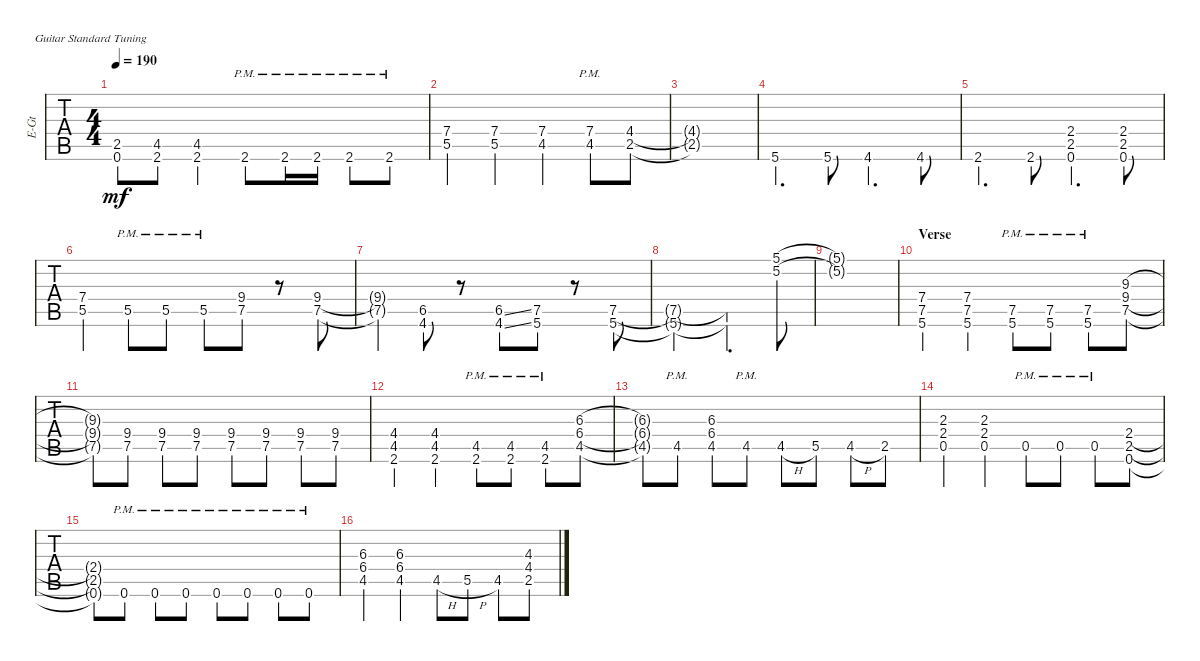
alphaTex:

\defaultSystemsLayout 4
\bracketExtendMode groupsimilarinstruments
\otherSystemsTrackNameOrientation horizontal
\track ("Matthew" "E-Gt") {instrument distortionguitar}
\staff {tabs}
\tuning (E4 B3 G3 D3 A2 E2)
\ts (4 4)
\tempo 190
\clef g2
\ks c
(0.6{t} 2.5{t}).8{dy mf} (2.6{acc #} 4.5{acc #}).8 (2.6{acc #} 4.5{acc #}).4 2.6{pm acc #}.8 2.6{pm acc #}.16 2.6{pm acc #}.16 2.6{pm acc #}.8 2.6{pm acc #}.8 |
(5.5 7.4).4 (5.5 7.4).4 (4.5{acc #} 7.4).4 (4.5{pm acc #} 7.4{pm}).8 (2.5 4.4{acc #}).8 |
(2.5{t} 4.4{t acc #}).1 |
5.6.4{d} 5.6.8 4.6{acc #}.4{d} 4.6{acc #}.8 |
2.6{acc #}.4{d} 2.6{acc #}.8 (0.6 2.4 2.5).4{d} (0.6 2.5 2.4).8 |
(5.5 7.4).4 5.5{pm}.8 5.5{pm}.8 5.5{pm}.8 (7.5 9.4).8 r.8 (7.5 9.4).8 |
(7.5{t} 9.4{t}).4 (4.6{acc #} 6.5{acc #}).8 r.8 (4.6{ss acc #} 6.5{ss acc #}).8 (5.6 7.5).8 r.8 (5.6 7.5).8 |
(5.6{t} 7.5{t}).2 (5.6{t} 7.5{t}).4{d} (5.2 5.1).8 |
(5.2{t} 5.1{t}).1 |
\section ("" "Verse")
(5.6 7.5 7.4).4 (5.6 7.5 7.4).4 (5.6{pm} 7.5{pm}).8 (5.6{pm} 7.5{pm}).8 (5.6{pm} 7.5{pm}).8 (7.5 9.4 9.3).8 |
(7.5{t} 9.4{t} 9.3{t}).8 (7.5 9.4).8 (7.5 9.4).8 (7.5 9.4).8 (7.5 9.4).8 (7.5 9.4).8 (7.5 9.4).8 (7.5 9.4).8 |
(2.6{acc #} 4.5{acc #} 4.4{acc #}).4 (2.6{acc #} 4.5{acc #} 4.4{acc #}).4 (4.5{pm acc #} 2.6{pm acc #}).8 (2.6{pm acc #} 4.5{pm acc #}).8 (4.5{pm acc #} 2.6{pm acc #}).8 (4.5{acc #} 6.4{acc #} 6.3{acc #}).8 |
(4.5{t acc #} 6.4{t acc #} 6.3{t acc #}).8 4.5{pm acc #}.8 (4.5{acc #} 6.4{acc #} 6.3{acc #}).8 4.5{pm acc #}.8 4.5{h acc #}.8 5.5.8 4.5{h acc #}.8 2.5.8 |
(2.4 2.3 0.5).4 (0.5 2.4 2.3).4 0.5{pm}.8 0.5{pm}.8 0.5{pm}.8 (0.6 2.5 2.4).8 |
(0.6{t} 2.5{t} 2.4{t}).8 0.6{pm}.8 0.6{pm}.8 0.6{pm}.8 0.6{pm}.8 0.6{pm}.8 0.6{pm}.8 0.6{pm}.8 |
(4.5{acc #} 6.4{acc #} 6.3{acc #}).4 (4.5{acc #} 6.4{acc #} 6.3{acc #}).4 4.5{h acc #}.8 5.5{h}.8 4.5{acc #}.8 (2.5 4.4{acc #} 4.3).8
